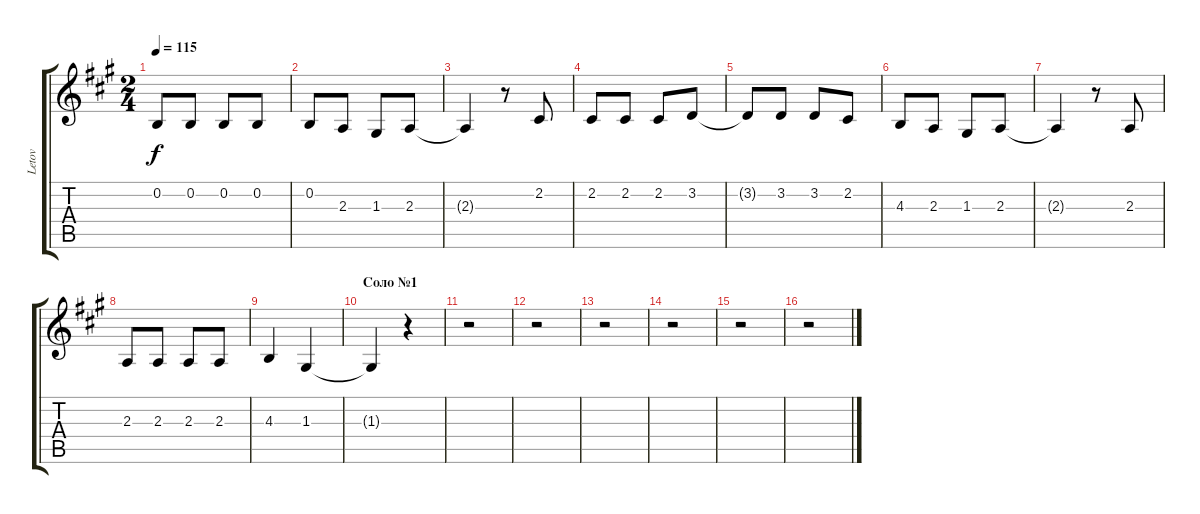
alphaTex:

\track ("Letov" "Letov") {instrument altosax}
\staff {score tabs}
\tuning (E4 B3 G3 D3 A2 E2) {hide}
\ts (2 4)
\tempo 115
\clef g2
\ks f#minor
0.2.8{dy f} 0.2.8 0.2.8 0.2.8 |
0.2.8 2.3.8 1.3.8 2.3.8 |
2.3{t}.4 r.8 2.2.8 |
2.2.8 2.2.8 2.2.8 3.2.8 |
3.2{t}.8 3.2.8 3.2.8 2.2.8 |
4.3.8 2.3.8 1.3.8 2.3.8 |
2.3{t}.4 r.8 2.3.8 |
2.3.8 2.3.8 2.3.8 2.3.8 |
4.3.4 1.3.4 |
\section ("" "Соло №1")
1.3{t}.4 r.4 |
r.2 |
r.2 |
r.2 |
r.2 |
r.2 |
r.2
